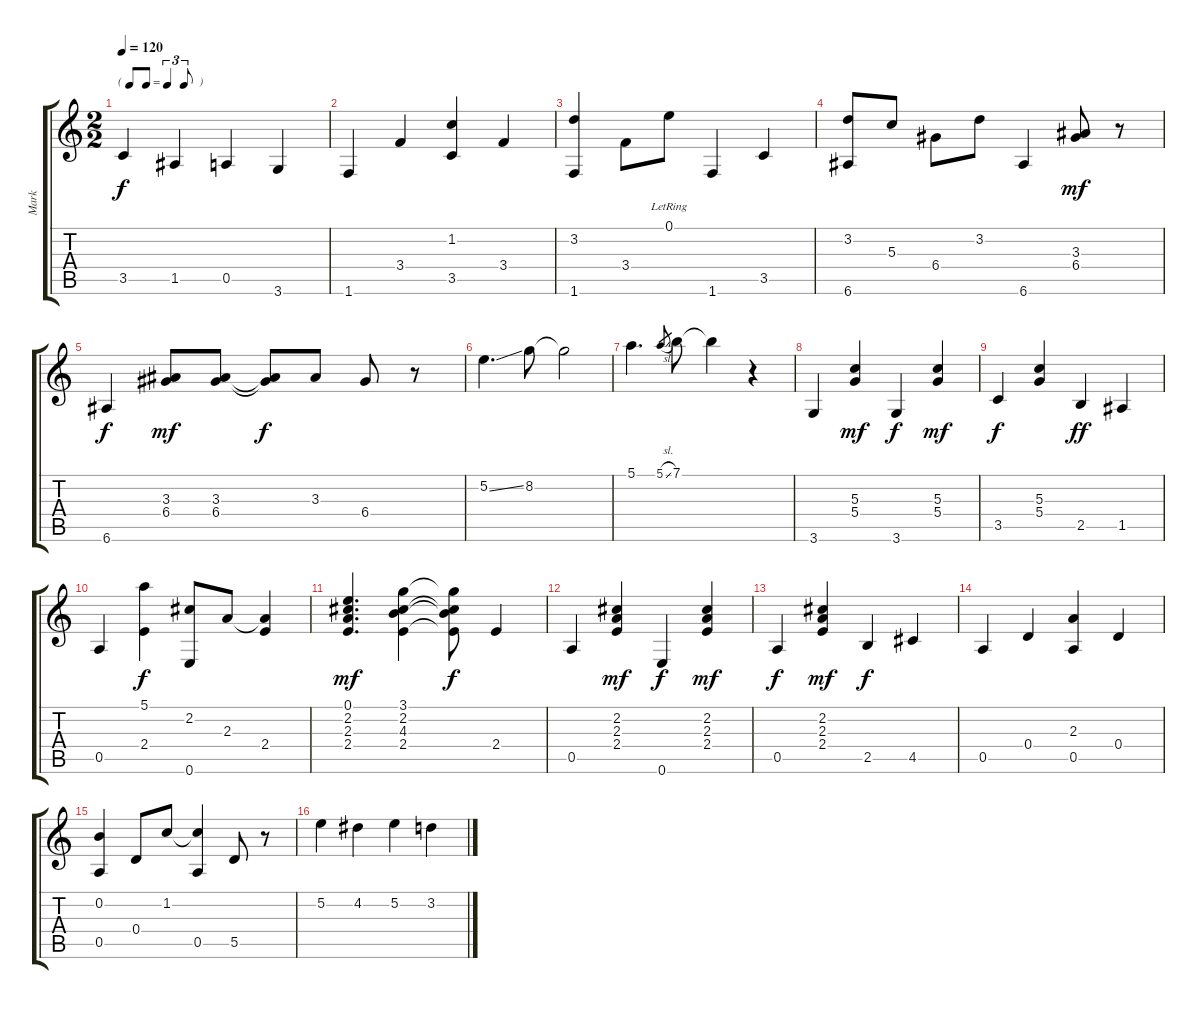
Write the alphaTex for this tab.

\track ("Mark" "Mark") {instrument acousticguitarsteel}
\staff {score tabs}
\tuning (E4 B3 G3 D3 A2 E2) {hide}
\ts (2 2)
\tf triplet8th
\tempo 120
\clef g2
\ks c
3.5.4{dy f} 1.5.4 0.5.4 3.6.4 |
1.6.4 3.4.4 (1.2 3.5).4 3.4.4 |
(3.2 1.6).4 3.4.8 0.1{lr}.8 1.6.4 3.5.4 |
(3.2 6.6).8 5.3.8 6.4.8 3.2.8 6.6.4 (3.3 6.4).8{dy mf} r.8 |
6.6.4{dy f} (3.3 6.4).8{dy mf} (3.3 6.4).8 (3.3{t} 6.4{t}).8{dy f} 3.3.8 6.4.8 r.8 |
5.2{ss}.4{d} 8.2.8 8.2{t}.2 |
5.1.4{d} 5.1{sl}.8{gr} 7.1.8 7.1{t}.4 r.4 |
3.6.4 (5.3 5.4).4{dy mf} 3.6.4{dy f} (5.3 5.4).4{dy mf} |
3.5.4{dy f} (5.3 5.4).4 2.5.4{dy ff} 1.5.4 |
0.5.4 (5.1 2.4).4{dy f} (2.2 0.6).8 2.3.8 (2.3{t} 2.4).4 |
(0.1 2.2 2.3 2.4).4{d dy mf} (3.1 2.2 4.3 2.4).4 (3.1{t} 2.2{t} 4.3{t} 2.4{t}).8{dy f} 2.4.4 |
0.5.4 (2.2 2.3 2.4).4{dy mf} 0.6.4{dy f} (2.2 2.3 2.4).4{dy mf} |
0.5.4{dy f} (2.2 2.3 2.4).4{dy mf} 2.5.4{dy f} 4.5.4 |
0.5.4 0.4.4 (2.3 0.5).4 0.4.4 |
(0.2 0.5).4 0.4.8 1.2.8 (1.2{t} 0.5).4 5.5.8 r.8 |
5.2.4 4.2.4 5.2.4 3.2.4
